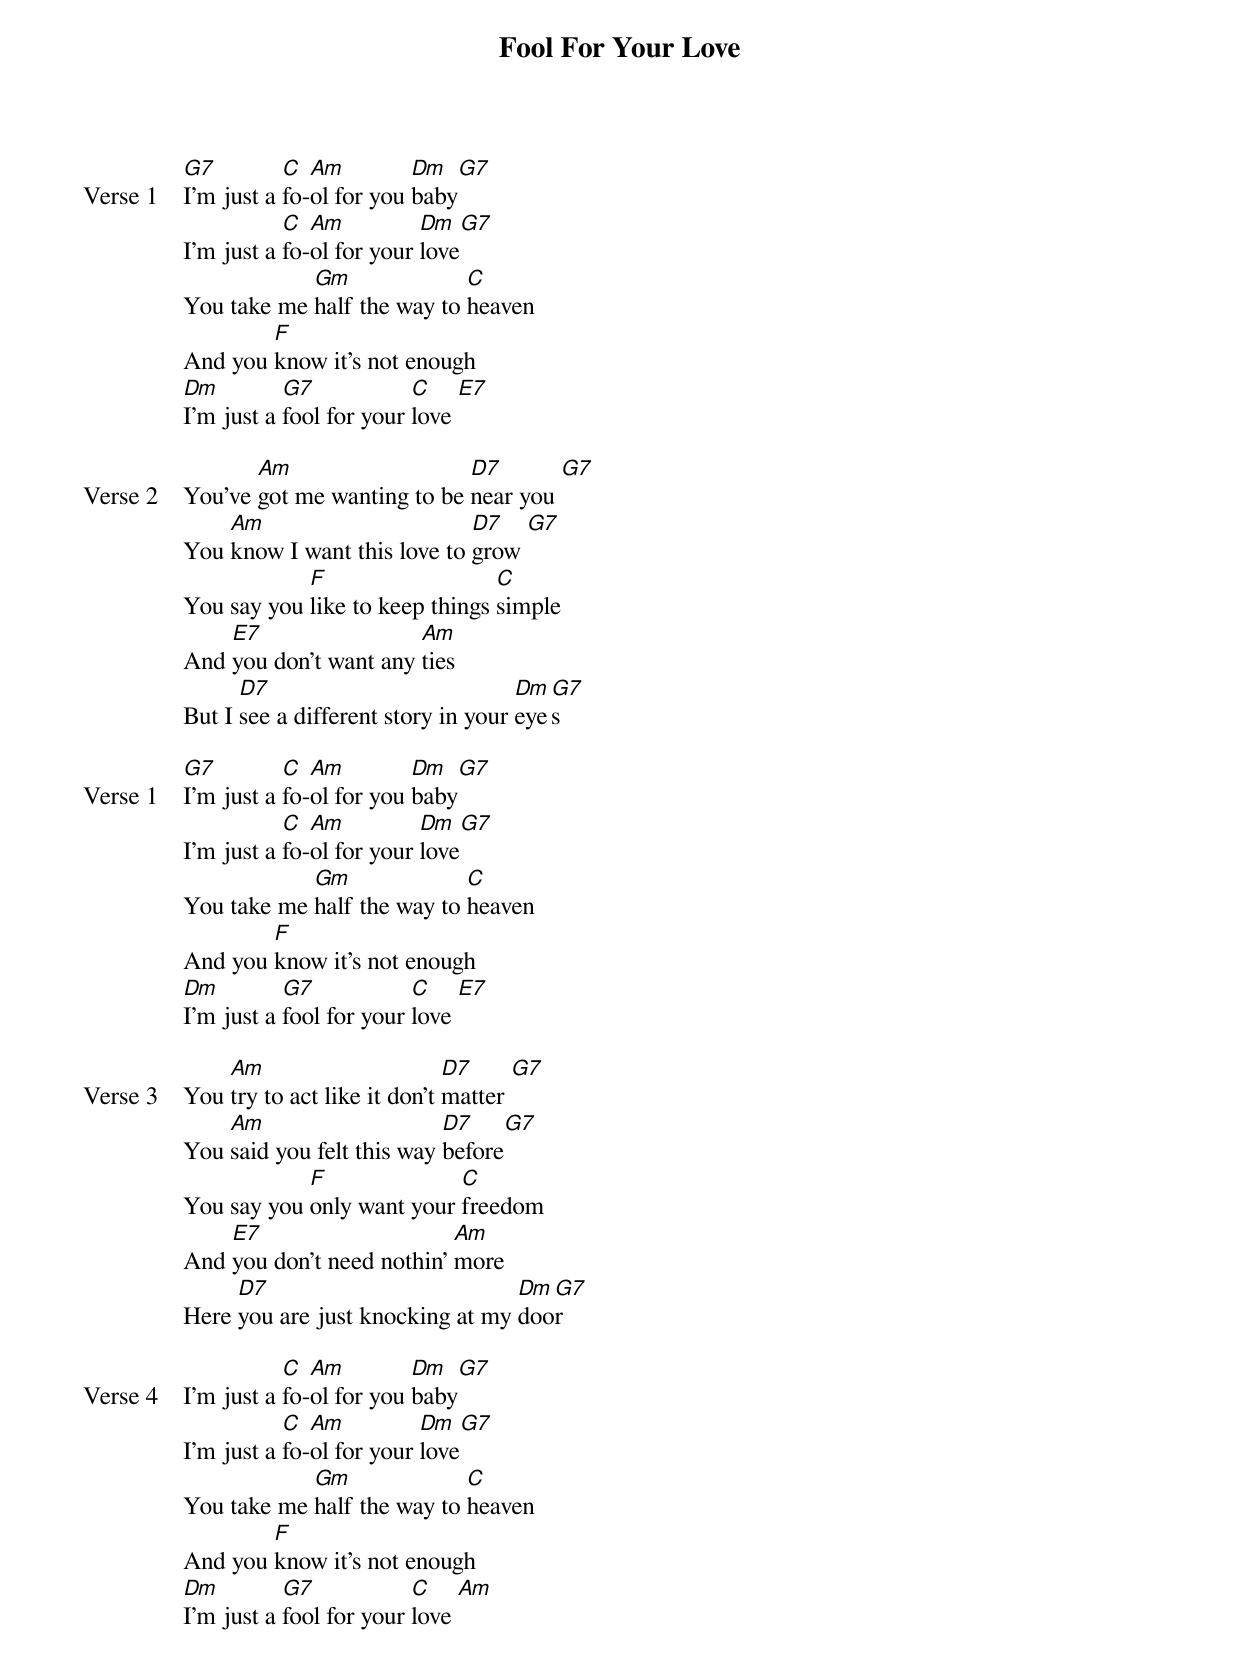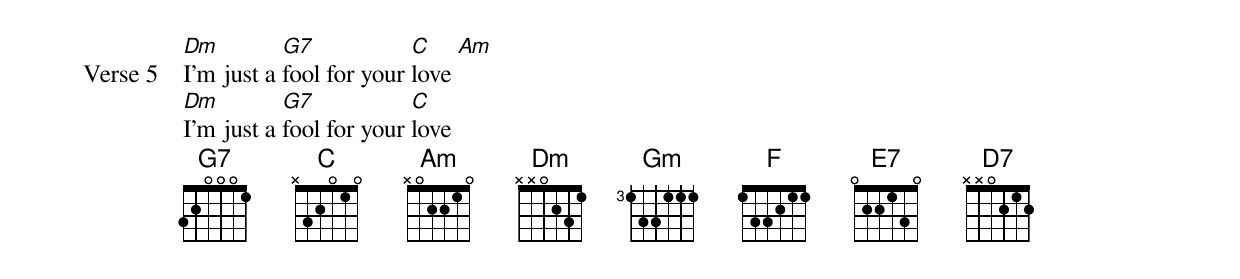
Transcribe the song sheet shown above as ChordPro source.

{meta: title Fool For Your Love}
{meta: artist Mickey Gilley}
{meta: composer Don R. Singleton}

{start_of_verse: Verse 1}
[G7]I'm just a [C]fo-[Am]ol for you [Dm]baby[G7]
I'm just a [C]fo-[Am]ol for your [Dm]love[G7]
You take me [Gm]half the way to [C]heaven
And you [F]know it's not enough
[Dm]I'm just a [G7]fool for your [C]love [E7]
{end_of_verse}

{start_of_verse: Verse 2}
You've [Am]got me wanting to be [D7]near you [G7]
You [Am]know I want this love to [D7]grow [G7]
You say you [F]like to keep things [C]simple
And [E7]you don't want any [Am]ties
But I [D7]see a different story in your [Dm]eye[G7]s
{end_of_verse}

{start_of_verse: Verse 1}
[G7]I'm just a [C]fo-[Am]ol for you [Dm]baby[G7]
I'm just a [C]fo-[Am]ol for your [Dm]love[G7]
You take me [Gm]half the way to [C]heaven
And you [F]know it's not enough
[Dm]I'm just a [G7]fool for your [C]love [E7]
{end_of_verse}

{start_of_verse: Verse 3}
You [Am]try to act like it don't [D7]matter [G7]
You [Am]said you felt this way [D7]before[G7]
You say you [F]only want your [C]freedom
And [E7]you don't need nothin' [Am]more
Here [D7]you are just knocking at my [Dm]doo[G7]r
{end_of_verse}

{start_of_verse: Verse 4}
I'm just a [C]fo-[Am]ol for you [Dm]baby[G7]
I'm just a [C]fo-[Am]ol for your [Dm]love[G7]
You take me [Gm]half the way to [C]heaven
And you [F]know it's not enough
[Dm]I'm just a [G7]fool for your [C]love [Am]
{end_of_verse}

{start_of_verse: Verse 5}
[Dm]I'm just a [G7]fool for your [C]love [Am]
[Dm]I'm just a [G7]fool for your [C]love
{end_of_verse}
